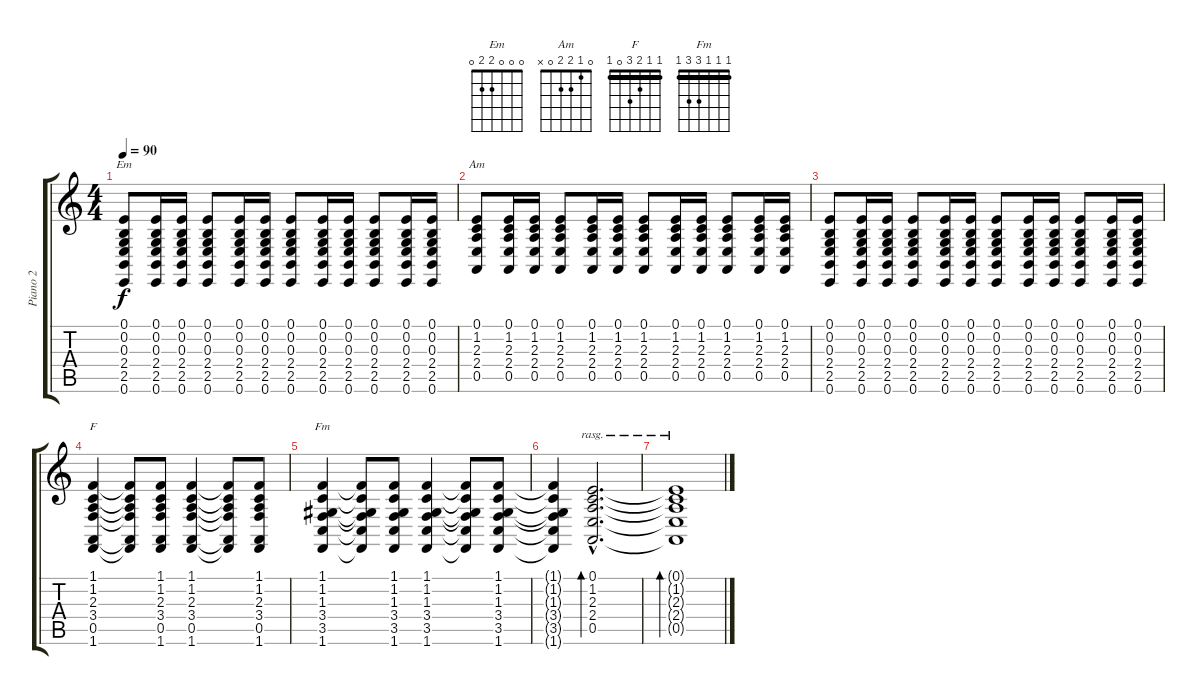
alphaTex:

\track ("Piano 2" "Piano 2") {instrument acousticgrandpiano}
\staff {score tabs}
\tuning (E4 B3 G3 D3 A2 E2) {hide}
\chord ("Em" 0 0 0 2 2 0)
\chord ("Am" 0 1 2 2 0 x)
\chord ("F" 1 1 2 3 0 1) {barre 1}
\chord ("Fm" 1 1 1 3 3 1) {barre 1}
\ts (4 4)
\tempo 90
\clef g2
\ks c
(0.1 0.2 0.3 2.4 2.5 0.6).8{ch "Em" dy f} (0.1 0.2 0.3 2.4 2.5 0.6).16 (0.1 0.2 0.3 2.4 2.5 0.6).16 (0.1 0.2 0.3 2.4 2.5 0.6).8 (0.1 0.2 0.3 2.4 2.5 0.6).16 (0.1 0.2 0.3 2.4 2.5 0.6).16 (0.1 0.2 0.3 2.4 2.5 0.6).8 (0.1 0.2 0.3 2.4 2.5 0.6).16 (0.1 0.2 0.3 2.4 2.5 0.6).16 (0.1 0.2 0.3 2.4 2.5 0.6).8 (0.1 0.2 0.3 2.4 2.5 0.6).16 (0.1 0.2 0.3 2.4 2.5 0.6).16 |
(0.1 1.2 2.3 2.4 0.5).8{ch "Am"} (0.1 1.2 2.3 2.4 0.5).16 (0.1 1.2 2.3 2.4 0.5).16 (0.1 1.2 2.3 2.4 0.5).8 (0.1 1.2 2.3 2.4 0.5).16 (0.1 1.2 2.3 2.4 0.5).16 (0.1 1.2 2.3 2.4 0.5).8 (0.1 1.2 2.3 2.4 0.5).16 (0.1 1.2 2.3 2.4 0.5).16 (0.1 1.2 2.3 2.4 0.5).8 (0.1 1.2 2.3 2.4 0.5).16 (0.1 1.2 2.3 2.4 0.5).16 |
(0.1 0.2 0.3 2.4 2.5 0.6).8 (0.1 0.2 0.3 2.4 2.5 0.6).16 (0.1 0.2 0.3 2.4 2.5 0.6).16 (0.1 0.2 0.3 2.4 2.5 0.6).8 (0.1 0.2 0.3 2.4 2.5 0.6).16 (0.1 0.2 0.3 2.4 2.5 0.6).16 (0.1 0.2 0.3 2.4 2.5 0.6).8 (0.1 0.2 0.3 2.4 2.5 0.6).16 (0.1 0.2 0.3 2.4 2.5 0.6).16 (0.1 0.2 0.3 2.4 2.5 0.6).8 (0.1 0.2 0.3 2.4 2.5 0.6).16 (0.1 0.2 0.3 2.4 2.5 0.6).16 |
(1.1 1.2 2.3 3.4 0.5 1.6).4{ch "F"} (1.1{t} 1.2{t} 2.3{t} 3.4{t} 0.5{t} 1.6{t}).8 (1.1 1.2 2.3 3.4 0.5 1.6).8 (1.1 1.2 2.3 3.4 0.5 1.6).4 (1.1{t} 1.2{t} 2.3{t} 3.4{t} 0.5{t} 1.6{t}).8 (1.1 1.2 2.3 3.4 0.5 1.6).8 |
(1.1 1.2 1.3 3.4 3.5 1.6).4{ch "Fm"} (1.1{t} 1.2{t} 1.3{t} 3.4{t} 3.5{t} 1.6{t}).8 (1.1 1.2 1.3 3.4 3.5 1.6).8 (1.1 1.2 1.3 3.4 3.5 1.6).4 (1.1{t} 1.2{t} 1.3{t} 3.4{t} 3.5{t} 1.6{t}).8 (1.1 1.2 1.3 3.4 3.5 1.6).8 |
(1.1{t} 1.2{t} 1.3{t} 3.4{t} 3.5{t} 1.6{t}).4 (0.1{hac} 1.2{hac} 2.3{hac} 2.4{hac} 0.5{hac}).2{d bd 480 rasg ii} |
(0.1{t} 1.2{t} 2.3{t} 2.4{t} 0.5{t}).1{bd 480 rasg ii}
